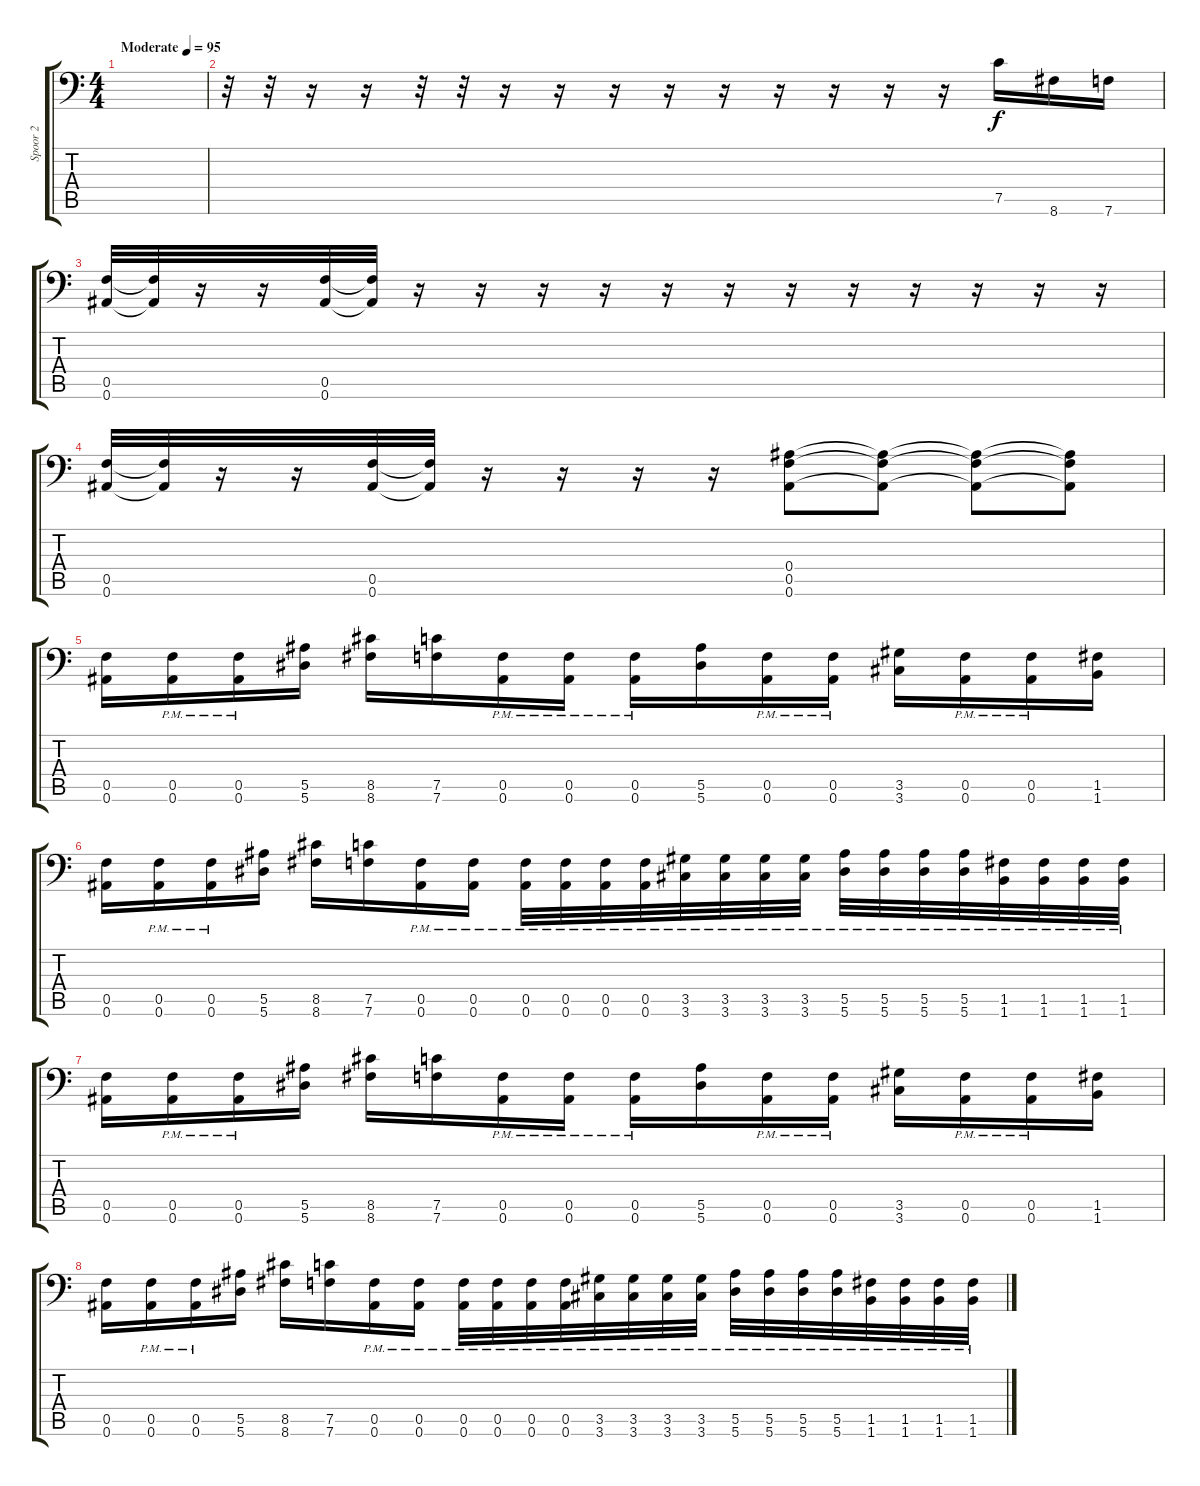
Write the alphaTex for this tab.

\track ("Spoor 2" "Spoor 2") {instrument distortionguitar}
\staff {score tabs}
\tuning (C4 G3 Eb3 Bb2 F2 Bb1) {hide}
\ts (4 4)
\tempo (95 "Moderate")
\clef f4
\ks c
|
r.32 r.32 r.16 r.16 r.32 r.32 r.16 r.16 r.16 r.16 r.16 r.16 r.16 r.16 r.16 7.5.16 8.6.16 7.6.16 |
(0.5 0.6).32 (0.5{t} 0.6{t}).32 r.16 r.16 (0.5 0.6).32 (0.5{t} 0.6{t}).32 r.16 r.16 r.16 r.16 r.16 r.16 r.16 r.16 r.16 r.16 r.16 r.16 |
(0.5 0.6).32 (0.5{t} 0.6{t}).32 r.16 r.16 (0.5 0.6).32 (0.5{t} 0.6{t}).32 r.16 r.16 r.16 r.16 (0.4 0.5 0.6).8 (0.4{t} 0.5{t} 0.6{t}).8 (0.4{t} 0.5{t} 0.6{t}).8 (0.4{t} 0.5{t} 0.6{t}).8 |
(0.5 0.6).16 (0.5{pm} 0.6{pm}).16 (0.5{pm} 0.6{pm}).16 (5.5 5.6).16 (8.5 8.6).16 (7.5 7.6).16 (0.5{pm} 0.6{pm}).16 (0.5{pm} 0.6{pm}).16 (0.5{pm} 0.6{pm}).16 (5.5 5.6).16 (0.5{pm} 0.6{pm}).16 (0.5{pm} 0.6{pm}).16 (3.5 3.6).16 (0.5{pm} 0.6{pm}).16 (0.5{pm} 0.6{pm}).16 (1.5 1.6).16 |
(0.5 0.6).16 (0.5{pm} 0.6{pm}).16 (0.5{pm} 0.6{pm}).16 (5.5 5.6).16 (8.5 8.6).16 (7.5 7.6).16 (0.5{pm} 0.6{pm}).16 (0.5{pm} 0.6{pm}).16 (0.5{pm} 0.6{pm}).32 (0.5{pm} 0.6{pm}).32 (0.5{pm} 0.6{pm}).32 (0.5{pm} 0.6{pm}).32 (3.5{pm} 3.6{pm}).32 (3.5{pm} 3.6{pm}).32 (3.5{pm} 3.6{pm}).32 (3.5{pm} 3.6{pm}).32 (5.5{pm} 5.6{pm}).32 (5.5{pm} 5.6{pm}).32 (5.5{pm} 5.6{pm}).32 (5.5{pm} 5.6{pm}).32 (1.5{pm} 1.6{pm}).32 (1.5{pm} 1.6{pm}).32 (1.5{pm} 1.6{pm}).32 (1.5{pm} 1.6{pm}).32 |
(0.5 0.6).16 (0.5{pm} 0.6{pm}).16 (0.5{pm} 0.6{pm}).16 (5.5 5.6).16 (8.5 8.6).16 (7.5 7.6).16 (0.5{pm} 0.6{pm}).16 (0.5{pm} 0.6{pm}).16 (0.5{pm} 0.6{pm}).16 (5.5 5.6).16 (0.5{pm} 0.6{pm}).16 (0.5{pm} 0.6{pm}).16 (3.5 3.6).16 (0.5{pm} 0.6{pm}).16 (0.5{pm} 0.6{pm}).16 (1.5 1.6).16 |
(0.5 0.6).16 (0.5{pm} 0.6{pm}).16 (0.5{pm} 0.6{pm}).16 (5.5 5.6).16 (8.5 8.6).16 (7.5 7.6).16 (0.5{pm} 0.6{pm}).16 (0.5{pm} 0.6{pm}).16 (0.5{pm} 0.6{pm}).32 (0.5{pm} 0.6{pm}).32 (0.5{pm} 0.6{pm}).32 (0.5{pm} 0.6{pm}).32 (3.5{pm} 3.6{pm}).32 (3.5{pm} 3.6{pm}).32 (3.5{pm} 3.6{pm}).32 (3.5{pm} 3.6{pm}).32 (5.5{pm} 5.6{pm}).32 (5.5{pm} 5.6{pm}).32 (5.5{pm} 5.6{pm}).32 (5.5{pm} 5.6{pm}).32 (1.5{pm} 1.6{pm}).32 (1.5{pm} 1.6{pm}).32 (1.5{pm} 1.6{pm}).32 (1.5{pm} 1.6{pm}).32
